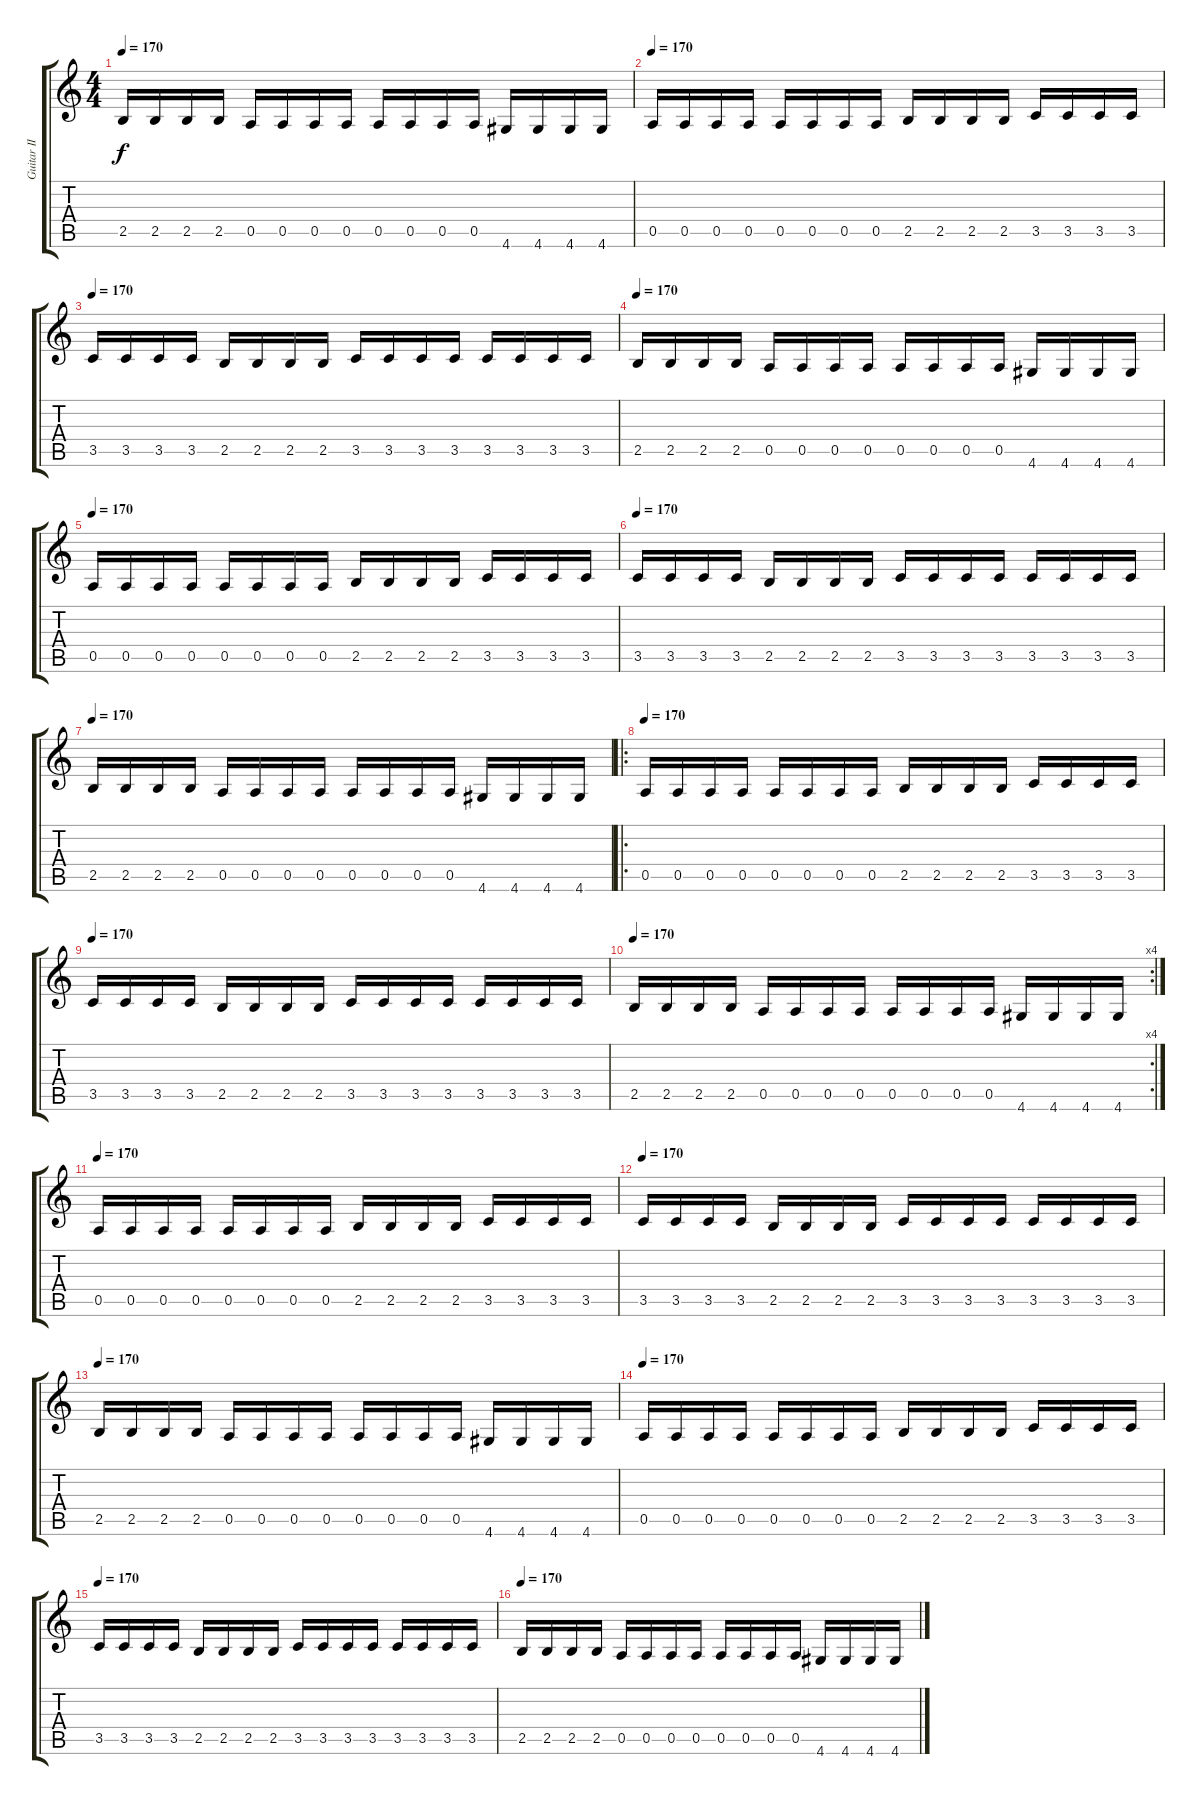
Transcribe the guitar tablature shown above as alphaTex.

\track ("Guitar II" "Guitar II") {instrument distortionguitar}
\staff {score tabs}
\tuning (E4 B3 G3 D3 A2 E2) {hide}
\ts (4 4)
\tempo 170
\clef g2
\ks c
2.5.16{dy f} 2.5.16 2.5.16 2.5.16 0.5.16 0.5.16 0.5.16 0.5.16 0.5.16 0.5.16 0.5.16 0.5.16 4.6.16 4.6.16 4.6.16 4.6.16 |
\tempo 170
0.5.16 0.5.16 0.5.16 0.5.16 0.5.16 0.5.16 0.5.16 0.5.16 2.5.16 2.5.16 2.5.16 2.5.16 3.5.16 3.5.16 3.5.16 3.5.16 |
\tempo 170
3.5.16 3.5.16 3.5.16 3.5.16 2.5.16 2.5.16 2.5.16 2.5.16 3.5.16 3.5.16 3.5.16 3.5.16 3.5.16 3.5.16 3.5.16 3.5.16 |
\tempo 170
2.5.16 2.5.16 2.5.16 2.5.16 0.5.16 0.5.16 0.5.16 0.5.16 0.5.16 0.5.16 0.5.16 0.5.16 4.6.16 4.6.16 4.6.16 4.6.16 |
\tempo 170
0.5.16 0.5.16 0.5.16 0.5.16 0.5.16 0.5.16 0.5.16 0.5.16 2.5.16 2.5.16 2.5.16 2.5.16 3.5.16 3.5.16 3.5.16 3.5.16 |
\tempo 170
3.5.16 3.5.16 3.5.16 3.5.16 2.5.16 2.5.16 2.5.16 2.5.16 3.5.16 3.5.16 3.5.16 3.5.16 3.5.16 3.5.16 3.5.16 3.5.16 |
\tempo 170
2.5.16 2.5.16 2.5.16 2.5.16 0.5.16 0.5.16 0.5.16 0.5.16 0.5.16 0.5.16 0.5.16 0.5.16 4.6.16 4.6.16 4.6.16 4.6.16 |
\ro
\tempo 170
0.5.16 0.5.16 0.5.16 0.5.16 0.5.16 0.5.16 0.5.16 0.5.16 2.5.16 2.5.16 2.5.16 2.5.16 3.5.16 3.5.16 3.5.16 3.5.16 |
\tempo 170
3.5.16 3.5.16 3.5.16 3.5.16 2.5.16 2.5.16 2.5.16 2.5.16 3.5.16 3.5.16 3.5.16 3.5.16 3.5.16 3.5.16 3.5.16 3.5.16 |
\rc 4
\tempo 170
2.5.16 2.5.16 2.5.16 2.5.16 0.5.16 0.5.16 0.5.16 0.5.16 0.5.16 0.5.16 0.5.16 0.5.16 4.6.16 4.6.16 4.6.16 4.6.16 |
\tempo 170
0.5.16 0.5.16 0.5.16 0.5.16 0.5.16 0.5.16 0.5.16 0.5.16 2.5.16 2.5.16 2.5.16 2.5.16 3.5.16 3.5.16 3.5.16 3.5.16 |
\tempo 170
3.5.16 3.5.16 3.5.16 3.5.16 2.5.16 2.5.16 2.5.16 2.5.16 3.5.16 3.5.16 3.5.16 3.5.16 3.5.16 3.5.16 3.5.16 3.5.16 |
\tempo 170
2.5.16 2.5.16 2.5.16 2.5.16 0.5.16 0.5.16 0.5.16 0.5.16 0.5.16 0.5.16 0.5.16 0.5.16 4.6.16 4.6.16 4.6.16 4.6.16 |
\tempo 170
0.5.16 0.5.16 0.5.16 0.5.16 0.5.16 0.5.16 0.5.16 0.5.16 2.5.16 2.5.16 2.5.16 2.5.16 3.5.16 3.5.16 3.5.16 3.5.16 |
\tempo 170
3.5.16 3.5.16 3.5.16 3.5.16 2.5.16 2.5.16 2.5.16 2.5.16 3.5.16 3.5.16 3.5.16 3.5.16 3.5.16 3.5.16 3.5.16 3.5.16 |
\tempo 170
2.5.16 2.5.16 2.5.16 2.5.16 0.5.16 0.5.16 0.5.16 0.5.16 0.5.16 0.5.16 0.5.16 0.5.16 4.6.16 4.6.16 4.6.16 4.6.16
